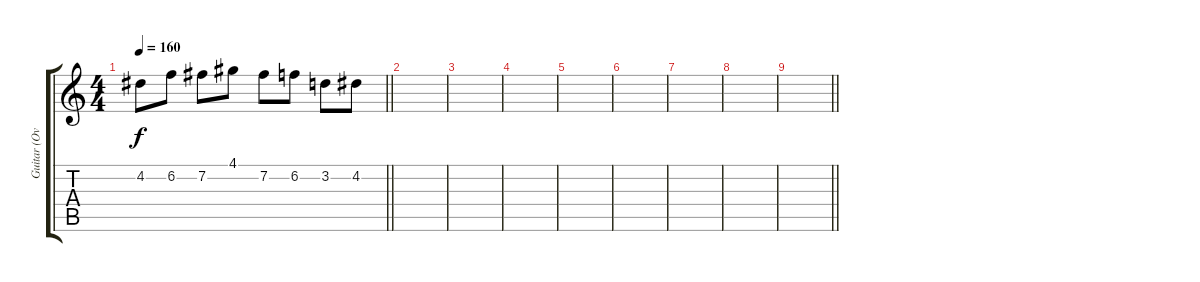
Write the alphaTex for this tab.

\track ("Guitar (Overlay)" "Guitar (Ov") {mute instrument distortionguitar}
\staff {score tabs}
\tuning (E4 B3 G3 D3 A2 D2) {hide}
\ts (4 4)
\tempo 160
\clef g2
\barLineRight lightlight
\ks c
4.2.8{dy f volume 5} 6.2.8 7.2.8 4.1.8 7.2.8 6.2.8 3.2.8 4.2.8 |
|
|
|
|
|
|
|
\barLineRight lightlight
